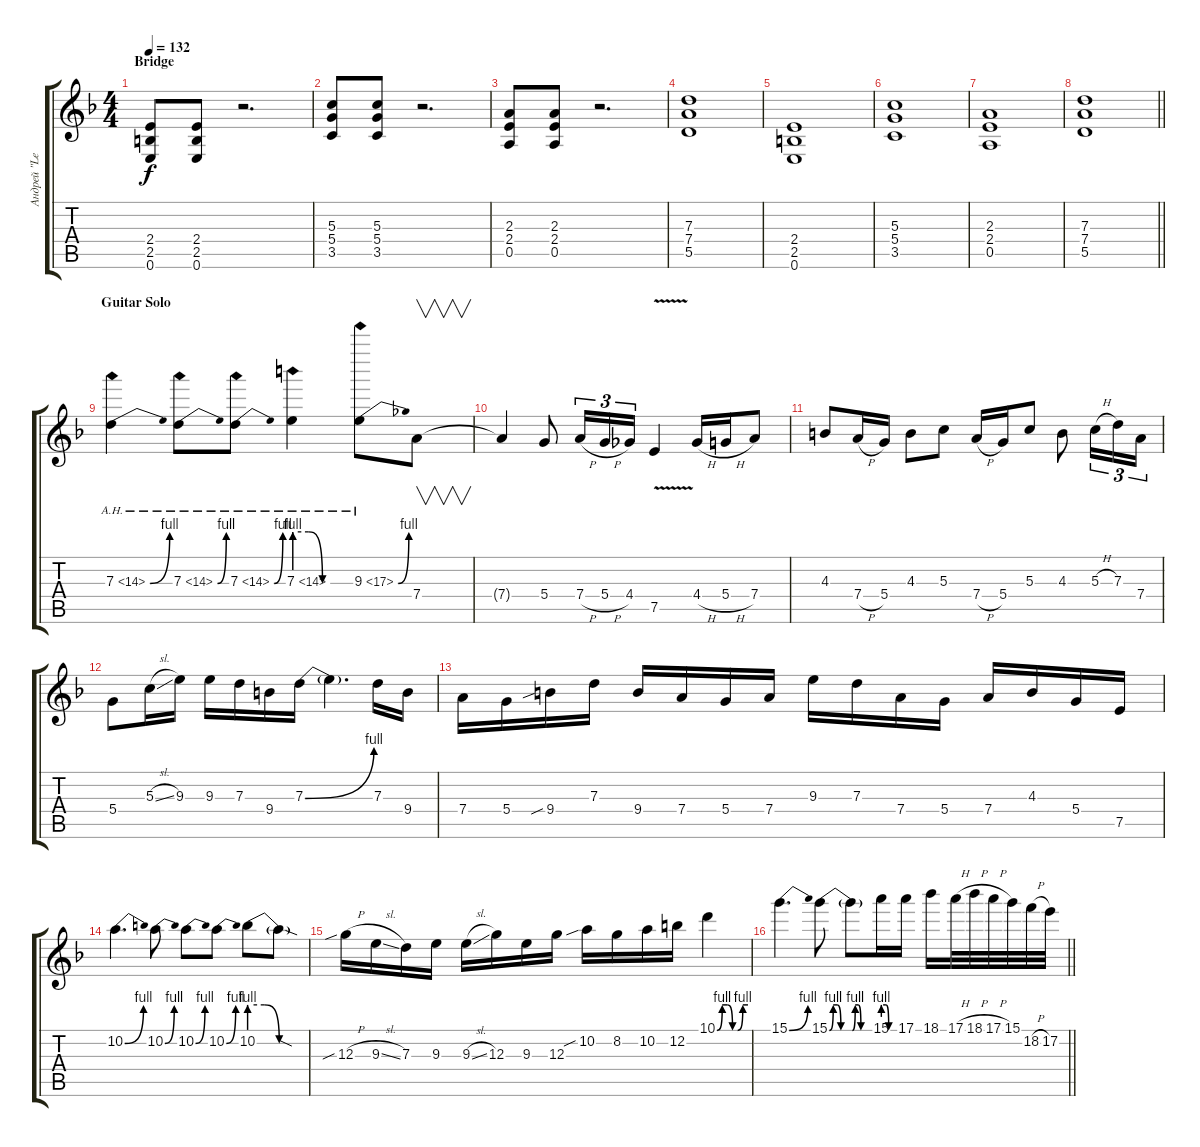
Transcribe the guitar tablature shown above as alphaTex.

\track ("Андрей \"Leo\" Леонтьев" "Андрей \"Le") {instrument distortionguitar}
\staff {score tabs}
\tuning (E4 B3 G3 D3 A2 E2) {hide}
\ts (4 4)
\section ("" "Bridge")
\tempo 132
\clef g2
\ks f
(2.4 2.5 0.6).8{dy f} (2.4 2.5 0.6).8 r.2{d} |
(5.3 5.4 3.5).8 (5.3 5.4 3.5).8 r.2{d} |
(2.3 2.4 0.5).8 (2.3 2.4 0.5).8 r.2{d} |
(7.3 7.4 5.5).1 |
(2.4 2.5 0.6).1 |
(5.3 5.4 3.5).1 |
(2.3 2.4 0.5).1 |
\barLineRight lightlight
(7.3 7.4 5.5).1 |
\section ("" "Guitar Solo")
7.3{be (bend 0 0 60 4) ah 7}.4{balance 8 instrument distortionguitar} 7.3{be (bend 0 0 60 4) ah 7}.8 7.3{be (bend 0 0 60 4) ah 7}.8 7.3{be (custom 0 4 15 4 30 0 60 0) ah 7}.4 9.3{be (bend 0 0 60 4) ah 8}.8 7.4.8{v} |
7.4{t}.4 5.4.8 7.4{h}.16{tu (3 2)} 5.4{h}.16{tu (3 2)} 4.4.16{tu (3 2)} 7.5{v}.4 4.4{h}.16 5.4{h}.16 7.4.8 |
4.3.8 7.4{h}.16 5.4.16 4.3.8 5.3.8 7.4{h}.16 5.4.16 5.3.8 4.3.8 5.3{h}.16{tu (3 2)} 7.3.16{tu (3 2)} 7.4.16{tu (3 2)} |
5.4.8 5.3{sl}.16 9.3.16 9.3.16 7.3.16 9.4.16 7.3{be (bend 0 0 60 4)}.16 7.3{t}.4{d} 7.3.16 9.4.16 |
7.4.16 5.4.16 9.4{sib}.16 7.3.16 9.4.16 7.4.16 5.4.16 7.4.16 9.3.16 7.3.16 7.4.16 5.4.16 7.4.16 4.3.16 5.4.16 7.5.16 |
10.2{be (bend 0 0 60 4)}.4{d} 10.2{be (bend 0 0 60 4)}.8 10.2{be (bend 0 0 60 4)}.8 10.2{be (bend 0 0 60 4)}.8 10.2{be (custom 0 4 15 4 30 0 60 0)}.8 10.2{sod t}.8 |
12.3{sib h}.16 9.3{sl}.16 7.3.16 9.3.16 9.3{sl}.16 12.3.16 9.3.16 12.3.16 10.2{sib}.16 8.2.16 10.2.16 12.2.16 10.1{be (custom 0 0 10 4 20 4 30 0 40 0 50 4 60 4)}.4 |
\barLineRight lightlight
15.1{be (bend 0 0 60 4)}.4{d} 15.1{be (custom 0 0 10 4 20 4 30 0 60 0)}.8 15.1{be (custom 0 0 10 4 20 4 30 0 60 0) t}.8 15.1{be (custom 0 4 15 4 30 0 60 0)}.16 17.1.16 18.1.16 17.1{h}.32 18.1{h}.32 17.1{h}.32 15.1.32 18.2{h}.32 17.2.32
